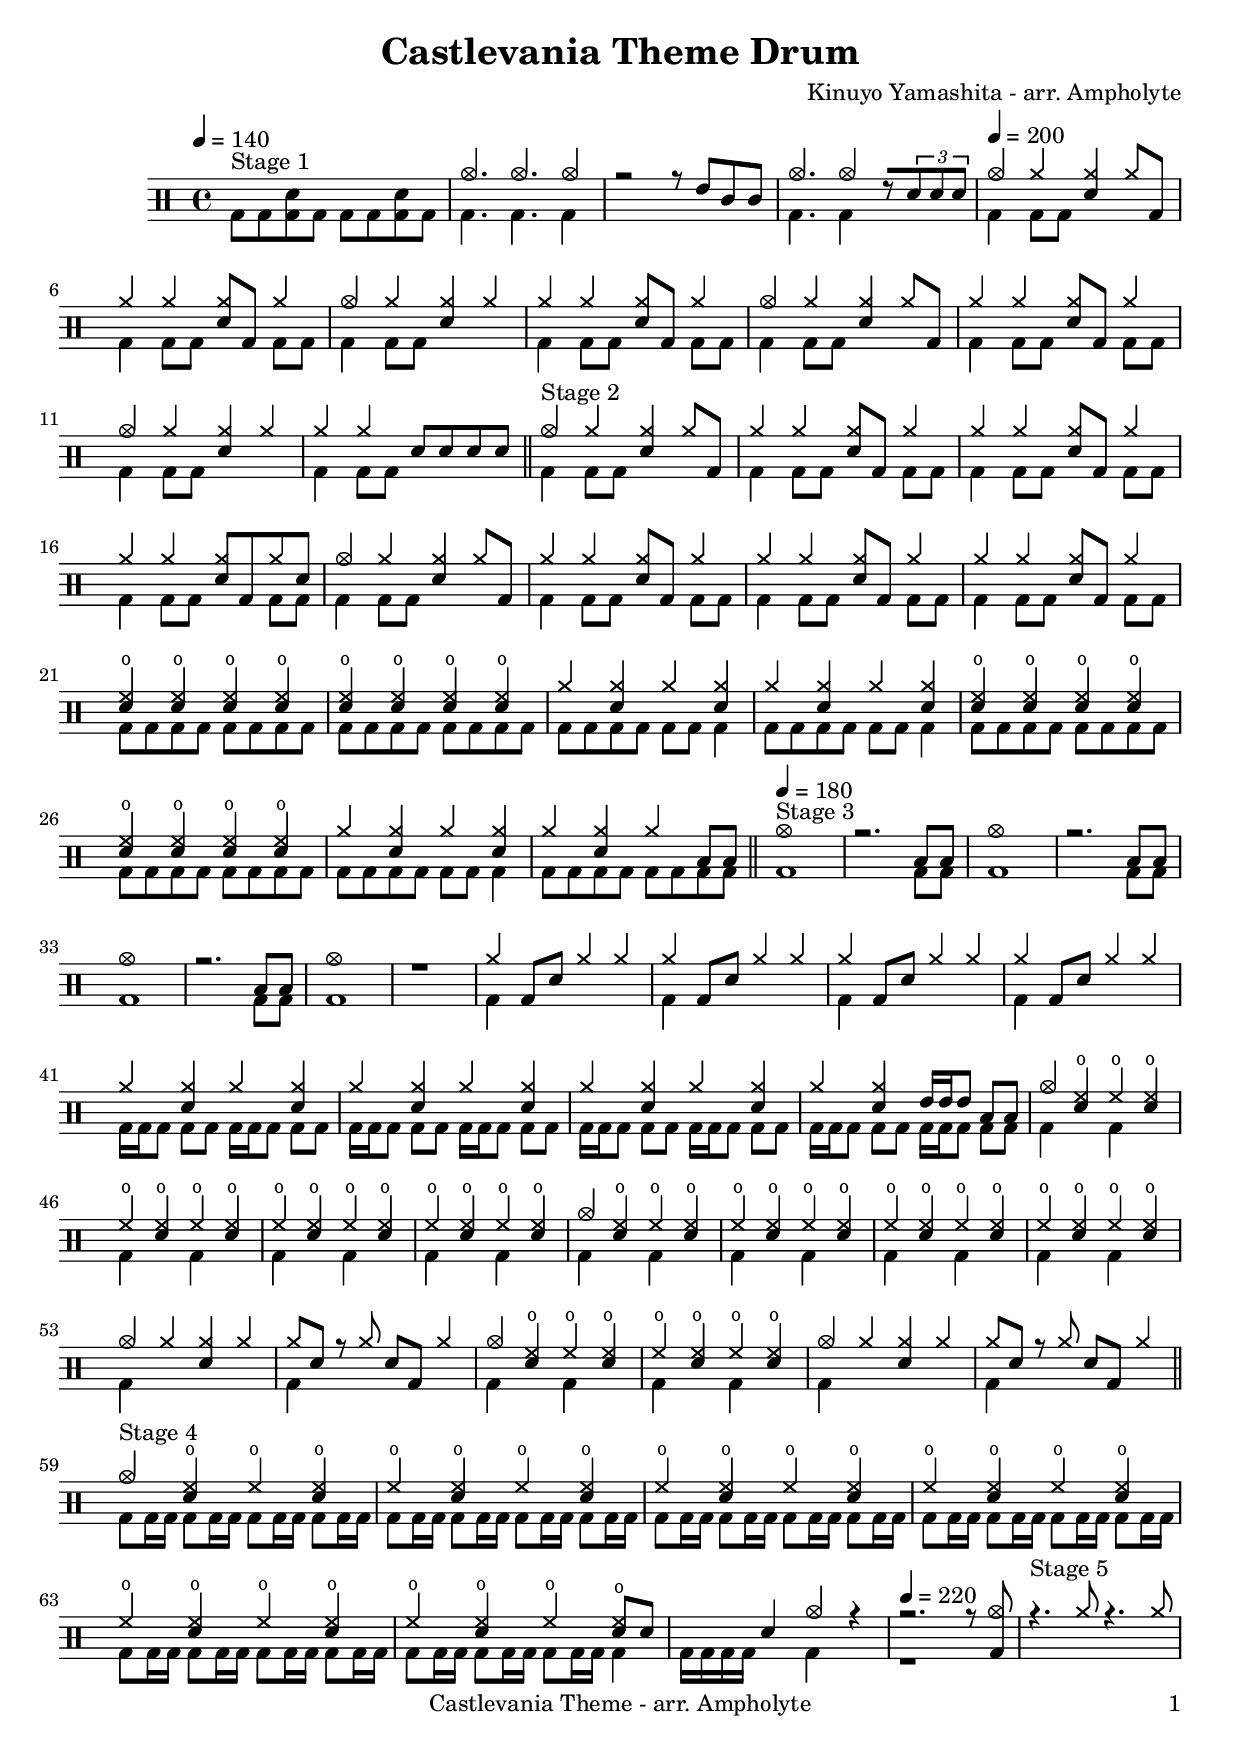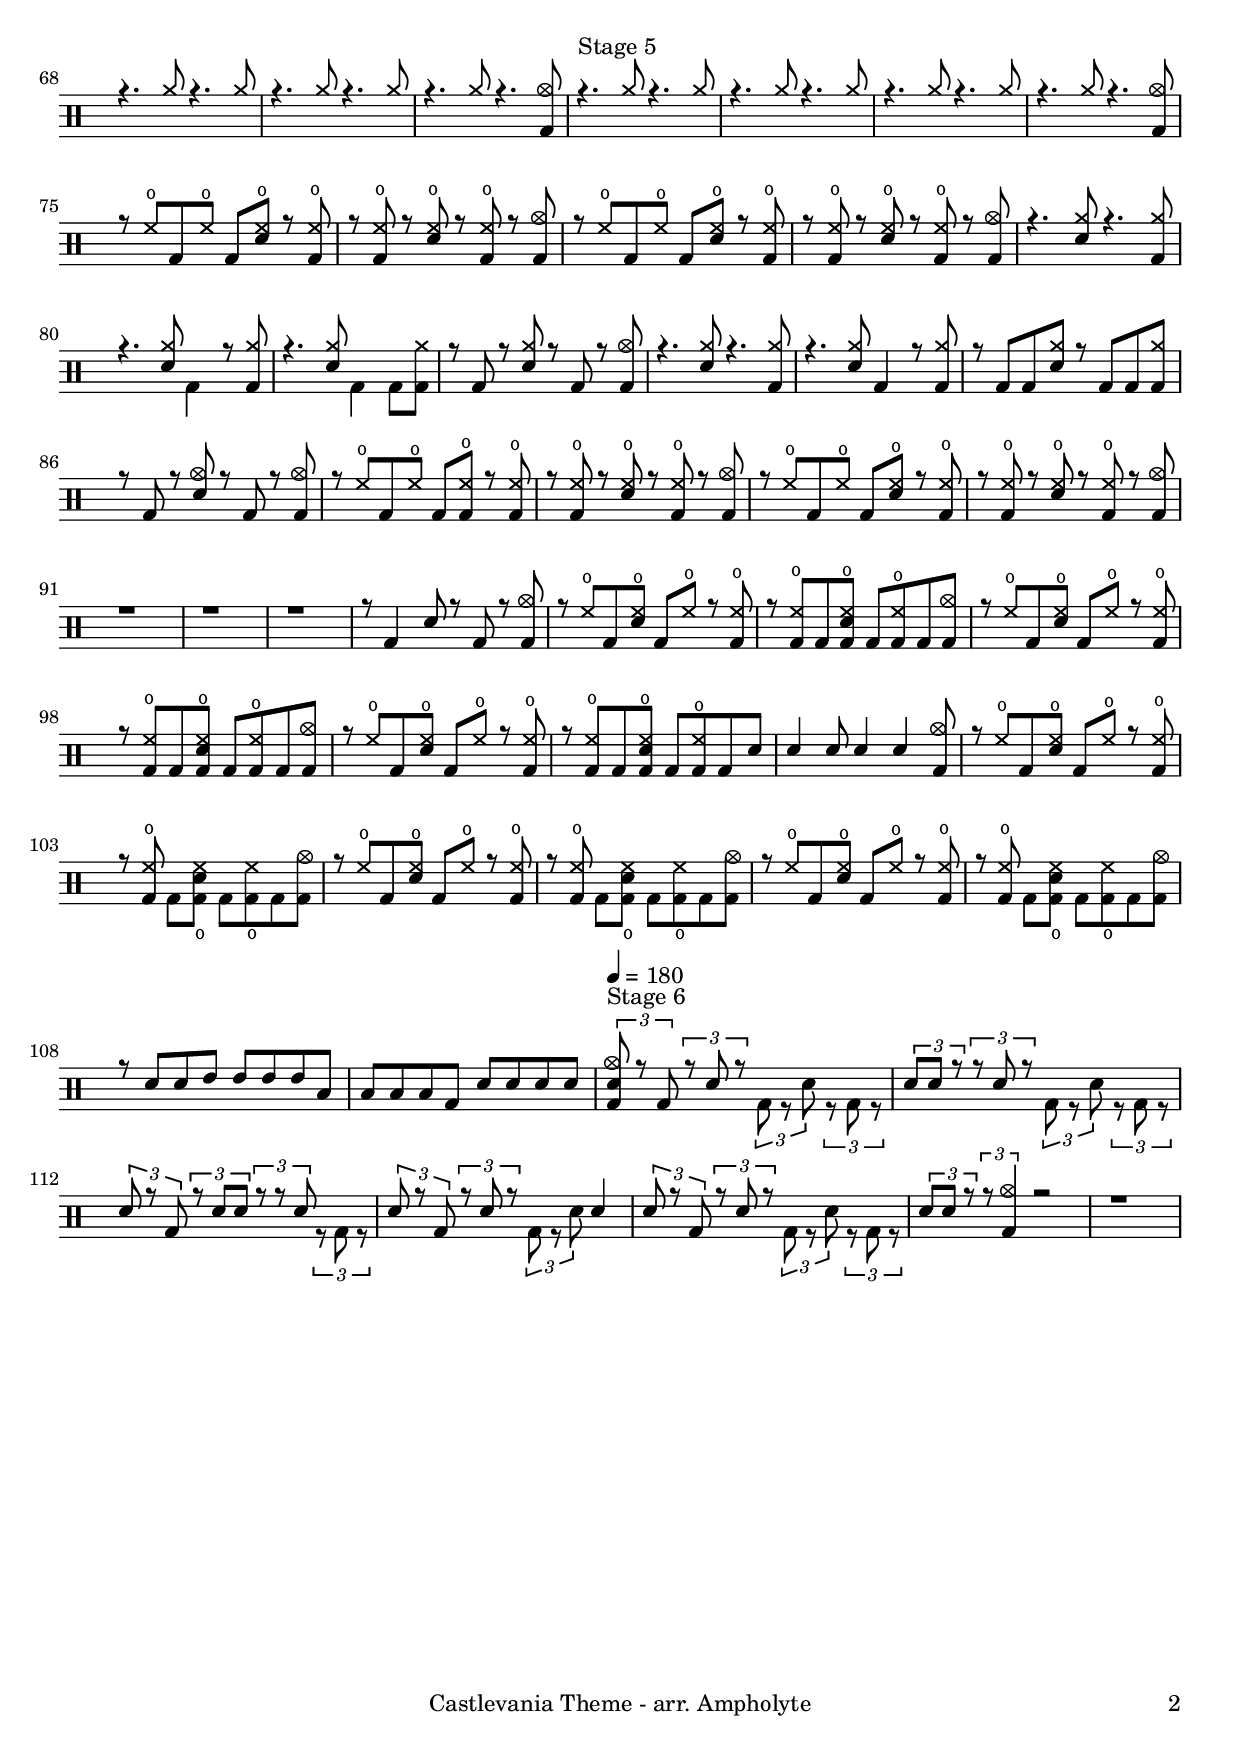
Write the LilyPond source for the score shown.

\version "2.12.3"

%{
  frappe baguette : ss
  grosse caisse : bd
  caisse claire : sn
  tom aigu : tomh
  tom medium : tommh
  tom basse : toml
  charleston : hh
  charleston ouvert : hho
  charleston mi-ouvert : hhho
  charleston ferme : hh
  pedale charleston : hhp
  crach :  cymc
  ride : cymcb

  %}

  \header {
    title = "Castlevania Theme Drum"
    composer = "Kinuyo Yamashita - arr. Ampholyte"

  }

  \paper {
    print-page-number = ##t
    print-first-page-number = ##t
    oddHeaderMarkup = \markup \null
    evenHeaderMarkup = \markup \null
    oddFooterMarkup = \markup {
      \fill-line {
        \on-the-fly \print-page-number-check-first
        \fromproperty #'header:"Castlevania Theme - arr. Ampholyte"
        \fromproperty #'page:page-number-string
      }
    }
    evenFooterMarkup = \oddFooterMarkup

    % Pour reduire sur une seule page

    % system-system-spacing = #'((basic-distance . 0.1) (padding . 0))
    % ragged-last-bottom = ##f
    % ragged-bottom = ##f
  }

  \score {

    \new DrumStaff 
    << 
      \new DrumVoice = "1" { s1 *1 } % voix du haut (une mesure)
      \new DrumVoice = "2" { s1 *1 } % voix du bas (une mesure)
      \drummode 
      { 
        % #(override-auto-beam-setting '(end * * 4 4) 3 4) 
        % #(override-auto-beam-setting '(end * * 4 4) 1 4)
        % Les deux lignes precedentes permettent de
        % grouper les croches par deux au lieu de
        % quatre dans la configuration par defaut.

        << 
          {
            \tempo 4 = 140 

            % Stage 1
            s1^"Stage 1"
            cymc4. cymc cymc4
            r2 r8 tommh tomml tomml
            cymc4. cymc4 r8[\times 2/3 {sn8 sn sn]}

            \tempo 4 = 200
            cymc4 cymr <cymr sn> cymr8 bd
            cymr4 cymr <cymr sn>8 bd cymr4
            cymc4 cymr <cymr sn> cymr
            cymr4 cymr <cymr sn>8 bd cymr4

            % Mesure 9
            cymc4 cymr <cymr sn> cymr8 bd
            cymr4 cymr <cymr sn>8 bd cymr4
            cymc4 cymr <cymr sn> cymr 
            cymr4 cymr sn8 sn sn sn

            \bar "||"

            % Stage 2
            cymc4^"Stage 2" cymr <cymr sn> cymr8 bd
            cymr4 cymr <cymr sn>8 bd cymr4
            cymr4 cymr <cymr sn>8 bd cymr4
            cymr4 cymr <cymr sn>8 bd cymr sn
            cymc4 cymr <cymr sn> cymr8 bd
            cymr4 cymr <cymr sn>8 bd cymr4
            cymr4 cymr <cymr sn>8 bd cymr4
            cymr4 cymr <cymr sn>8 bd cymr4

            % Mesure 21
            <hho sn>4 <hho sn>4 <hho sn>4 <hho sn>4
            <hho sn>4 <hho sn>4 <hho sn>4 <hho sn>4
            cymr4 <cymr sn> cymr <cymr sn>
            cymr4 <cymr sn> cymr <cymr sn>


            <hho sn>4 <hho sn>4 <hho sn>4 <hho sn>4
            <hho sn>4 <hho sn>4 <hho sn>4 <hho sn>4
            cymr4 <cymr sn> cymr <cymr sn>
            cymr4 <cymr sn> cymr toml8 toml

            \bar "||"

            \tempo 4 = 180
            % Stage 3
            cymc1^"Stage 3"
            r2. toml8 toml
            cymc1
            r2. toml8 toml
            cymc1
            r2. toml8 toml
            cymc1
            r1

            \repeat unfold 2 {
              cymr4 bd8 sn cymr4 cymr
              cymr4 bd8 sn cymr4 cymr
            }

            % Mesure 41
            cymr4 <cymr sn> cymr <cymr sn>
            cymr4 <cymr sn> cymr <cymr sn>
            cymr4 <cymr sn> cymr <cymr sn>
            cymr4 <cymr sn> tommh16 tommh tommh8 toml toml

            \repeat unfold 2 {
              cymc4 <hho sn> hho <hho sn>
              hho4 <hho sn> hho <hho sn>
              hho4 <hho sn> hho <hho sn>
              hho4 <hho sn> hho <hho sn>
            }

            % Mesure 53
            cymc4 cymr <cymr sn> cymr 
            cymr8 sn r cymr sn bd cymr4
            cymc4 <sn hho> hho <sn hho>
            hho4 <sn hho> hho <sn hho>
            cymc4 cymr <cymr sn> cymr 
            cymr8 sn r cymr sn bd cymr4

            \bar "||"
            % Stage 4
            cymc4^"Stage 4" <sn hho> hho <sn hho>
            \repeat unfold 4 {
              hho <sn hho> hho <sn hho>
            }

            hho4 <sn hho> hho <hho sn>8 sn

            s4 sn cymc r

            \tempo 4 = 220
            r2. r8 <cymc bd>

            % Stage 5
            \repeat unfold 2 {
              r4.^"Stage 5" cymr8 r4. cymr8
              r4. cymr8 r4. cymr8
              r4. cymr8 r4. cymr8
              r4. cymr8 r4. <cymc bd>8
            }

            % Mesure 75
            \repeat unfold 2 {
              r8 hho bd hho bd <sn hho> r8 <bd hho>
              r8 <hho bd> r8 <hho sn> r8 <bd hho> r8 <bd cymc>
            }

            r4. <sn cymr>8 r4. <bd cymr>8
            r4. <sn cymr>8 s4 r8 <bd cymr>
            r4. <sn cymr>8 s2
            r8 bd r8 <sn cymr> r8 bd r8 <bd cymc>

            % Mesure 83
            r4. <sn cymr>8 r4. <cymr bd>8
            r4. <sn cymr>8 bd4 r8 <bd cymr>
            r8 bd bd <sn cymr> r bd bd <bd cymr>
            r8 bd r <cymc sn> r bd r <cymc bd>
            r8 hho bd hho bd <hho bd> r <bd hho>
            r8 <bd hho> r <hho sn> r <hho bd> r <cymc bd>
            r8 hho bd hho bd <sn hho> r <bd hho>
            r8 <bd hho> r <sn hho> r <bd hho> r <bd cymc>
            r1 r1 r1

            % Mesure 94
            r8 bd4 sn8 r8 bd r <bd cymc>
            r8 hho bd8 <sn hho> bd hho r8 <bd hho>
            \repeat unfold 2 {
              r8 <bd hho> bd <bd sn hho> bd <bd hho> bd <bd cymc>
              r8 hho bd <sn hho> bd hho r <bd hho>
            }
            r8 <bd hho> bd <bd sn hho> bd <bd hho> bd sn
            sn4 sn8 sn4 sn <cymc bd>8

            % Mesure 102
            \repeat unfold 3 {
              r8 hho bd <sn hho> bd hho r <bd hho> 
              r8 <bd hho> s2.
            }

            r8 sn sn tommh tommh tommh tommh toml

            toml8 toml toml bd sn sn sn sn

            % Stage 6
            \tempo 4 = 180
            \times 2/3 {<cymc sn bd>8^"Stage 6" r bd} \times 2/3 {r8 sn r} s2
            \times 2/3 {sn8 sn r} \times 2/3 {r8 sn r} s2
            \times 2/3 {sn8 r bd} \times 2/3 {r8 sn sn} \times 2/3 {r8 r sn} s4
            \times 2/3 {sn8 r bd} \times 2/3 {r8 sn r} s4 sn4
            \times 2/3 {sn8 r bd} \times 2/3 {r8 sn r} s4 s4
            \times 2/3 {sn8 sn r } \times 2/3 {r8 <cymc bd>4} r2
            r1

          } 
          \\ 
          {  
            % Stage 1
            bd8 bd <sn bd> bd bd bd <sn bd> bd
            bd4. bd bd4
            s1
            bd4. bd4 s4.
            bd4 bd8 bd s2
            bd4 bd8 bd s4 bd8 bd
            bd4 bd8 bd s2
            bd4 bd8 bd s4 bd8 bd

            % Mesure 9
            bd4 bd8 bd s2
            bd4 bd8 bd8 s4 bd8 bd8
            bd4 bd8 bd8 s2
            bd4 bd8 bd8 s2

            % Stage 2
            bd4 bd8 bd s2
            bd4 bd8 bd s4 bd8 bd
            bd4 bd8 bd s4 bd8 bd
            bd4 bd8 bd s4 bd8 bd
            bd4 bd8 bd s2
            bd4 bd8 bd s4 bd8 bd
            bd4 bd8 bd s4 bd8 bd
            bd4 bd8 bd s4 bd8 bd

            % Mesure 21
            bd8 bd bd bd bd bd bd bd 
            bd8 bd bd bd bd bd bd bd 
            bd8 bd bd bd bd bd bd4 
            bd8 bd bd bd bd bd bd4

            bd8 bd bd bd bd bd bd bd 
            bd8 bd bd bd bd bd bd bd 
            bd8 bd bd bd bd bd bd4 
            bd8 bd bd bd bd bd bd bd 

            % Stage 3
            bd1
            s2. bd8 bd
            bd1 
            s2. bd8 bd
            bd1
            s2. bd8 bd
            bd1
            s1
            \repeat unfold 2 {
              bd4 s2.
              bd4 s2.
            }

            % Mesure 41
            bd16 bd bd8 bd bd bd16 bd bd8 bd bd 
            bd16 bd bd8 bd bd bd16 bd bd8 bd bd 
            bd16 bd bd8 bd bd bd16 bd bd8 bd bd 
            bd16 bd bd8 bd bd bd16 bd bd8 bd bd
            \repeat unfold 2 {
              bd4 s4 bd4 s4
              bd4 s4 bd4 s4
              bd4 s4 bd4 s4
              bd4 s4 bd4 s4
            }

            % Mesure 53
            bd4 s2.
            bd4 s2.
            bd4 s bd s
            bd4 s bd s
            bd4 s2.
            bd4 s2.

            % Stage 4
            bd8 bd16 bd bd8 bd16 bd bd8 bd16 bd bd8 bd16 bd
            \repeat unfold 4 {
              bd8 bd16 bd bd8 bd16 bd bd8 bd16 bd bd8 bd16 bd
            }
            bd8 bd16 bd bd8 bd16 bd bd8 bd16 bd bd4
            bd16 bd bd bd s4 bd4 s4
            r1

            % Stage 5
            \repeat unfold 13 {
              s1
            }

            s2 bd4 s
            s2 bd4 bd8 <bd cymr>
            s1

            % Mesure 83 
            s1 s1 s1 s1 s1 s1 s1 s1 s1 s1 s1

            % Mesure 94
            \repeat unfold 8 {
              s1
            }

            % Mesure 102 
            \repeat unfold 3 {
              s1
              s4 bd8 <bd hho sn> bd <bd hho> bd <bd cymc> 
            }
            s1
            s1

            % Stage 6
            s2 \times 2/3 {bd8 r sn} \times 2/3 {r8 bd r}
            s2 \times 2/3 {bd8 r sn} \times 2/3 {r8 bd r}
            s2. \times 2/3 {r8 bd r}
            s2 \times 2/3 {bd8 r sn} s4
            s2 \times 2/3 {bd8 r sn} \times 2/3 {r8 bd r}
            s1
            s1

          } 

        >>

      } 
    >>

  }
